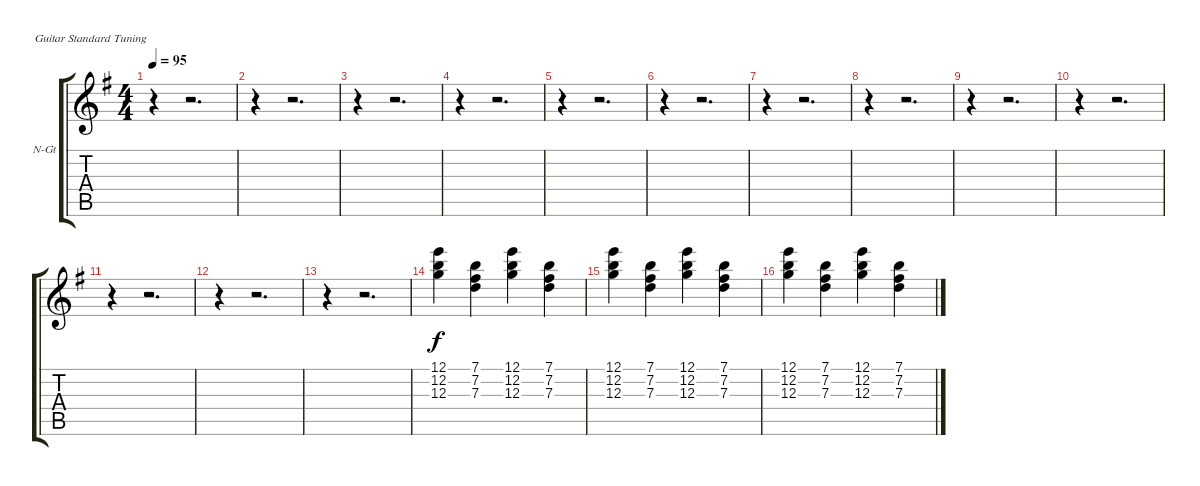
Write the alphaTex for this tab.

\bracketExtendMode groupsimilarinstruments
\firstSystemTrackNameOrientation horizontal
\otherSystemsTrackNameOrientation horizontal
\track ("Guitar" "N-Gt") {instrument acousticguitarnylon}
\staff {score tabs}
\tuning (E4 B3 G3 D3 A2 E2)
\ts (4 4)
\tempo 95
\clef g2
\ks g
r.4{dy f} r.2{d} |
r.4 r.2{d} |
r.4 r.2{d} |
r.4 r.2{d} |
r.4 r.2{d} |
r.4 r.2{d} |
r.4 r.2{d} |
r.4 r.2{d} |
r.4 r.2{d} |
r.4 r.2{d} |
r.4 r.2{d} |
r.4 r.2{d} |
r.4 r.2{d} |
(12.1 12.2 12.3).4 (7.1 7.2 7.3).4 (12.1 12.2 12.3).4 (7.1 7.2 7.3).4 |
(12.1 12.2 12.3).4 (7.1 7.2 7.3).4 (12.1 12.2 12.3).4 (7.1 7.2 7.3).4 |
(12.1 12.2 12.3).4 (7.1 7.2 7.3).4 (12.1 12.2 12.3).4 (7.1 7.2 7.3).4
